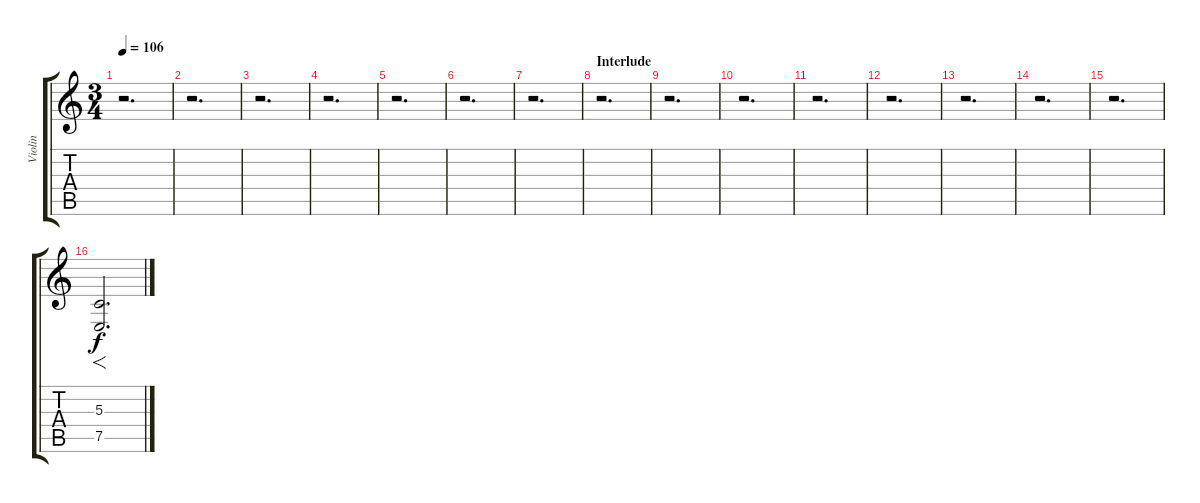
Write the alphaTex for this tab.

\track ("Violin" "Violin") {instrument violin}
\staff {score tabs}
\tuning (E4 B3 G3 D3 A2 E2) {hide}
\ts (3 4)
\tempo 106
\clef g2
\ks c
r.2{d dy f} |
r.2{d} |
r.2{d} |
r.2{d} |
r.2{d} |
r.2{d} |
r.2{d} |
\section ("" "Interlude")
r.2{d} |
r.2{d} |
r.2{d} |
r.2{d} |
r.2{d} |
r.2{d} |
r.2{d} |
r.2{d} |
(5.3 7.5).2{f d}
